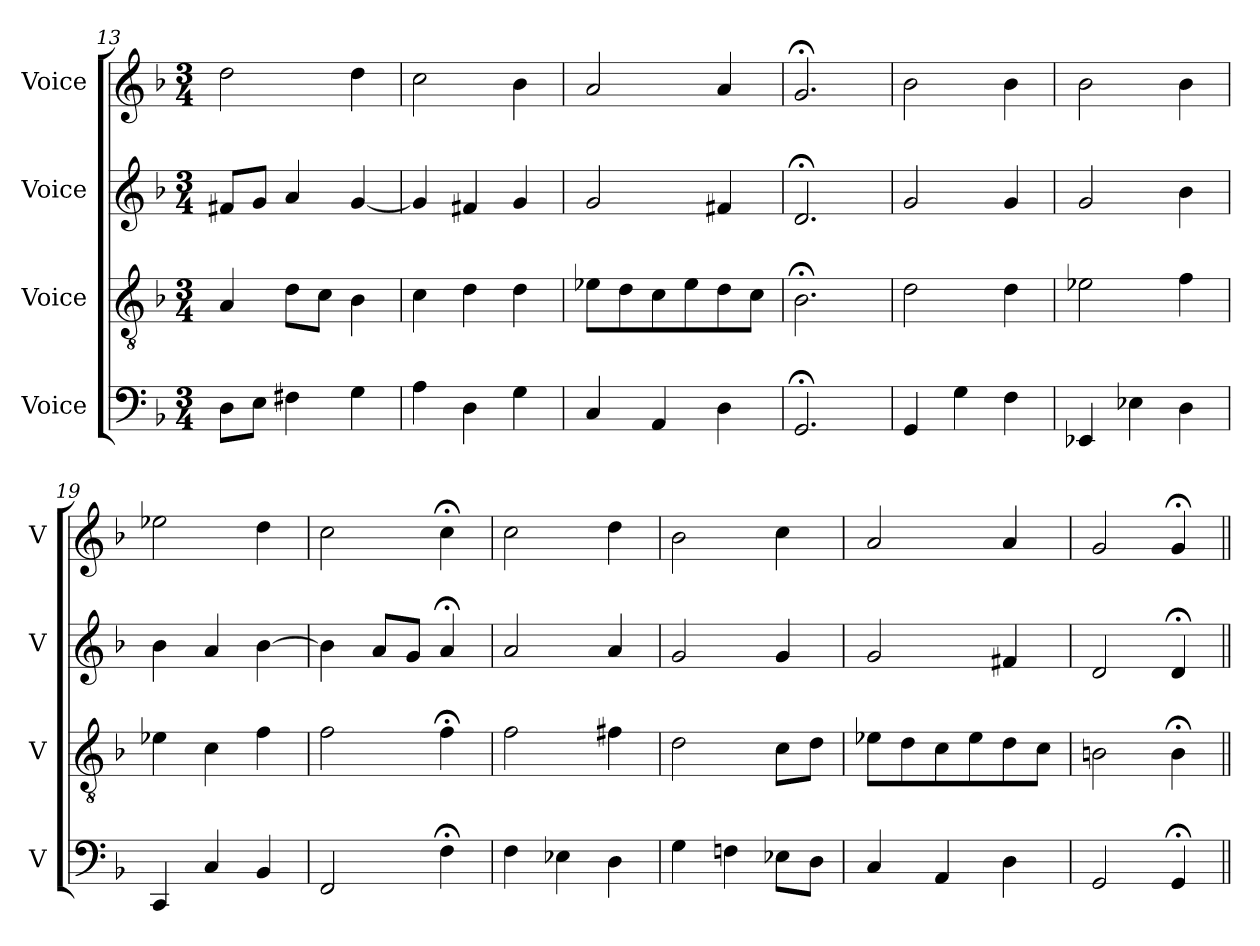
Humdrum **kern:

**kern	**kern	**kern	**kern
*part4	*part3	*part2	*part1
*staff4	*staff3	*staff2	*staff1
*I"Voice	*I"Voice	*I"Voice	*I"Voice
*I'V	*I'V	*I'V	*I'V
*clefF4	*clefGv2	*clefG2	*clefG2
*k[b-]	*k[b-]	*k[b-]	*k[b-]
*M3/4	*M3/4	*M3/4	*M3/4
=13	=13	=13	=13
8D\L	4A/	8f#X/L	2dd\
8E\J	.	8g/J	.
4F#X\	8d\L	4a/	.
.	8c\J	.	.
4G\	4B-\	[4g/	4dd\
!!LO:LB:g=z
=14	=14	=14	=14
4A\	4c\	4g/]	2cc\
4D\	4d\	4f#X/	.
4G\	4d\	4g/	4b-\
=15	=15	=15	=15
4C/	8e-X\L	2g/	2a/
.	8d\	.	.
4AA/	8c\	.	.
.	8e-\	.	.
4D\	8d\	4f#X/	4a/
.	8c\J	.	.
=16	=16	=16	=16
2.GG;/	2.B-;\	2.d;/	2.g;/
=17	=17	=17	=17
4GG/	2d\	2g/	2b-\
4G\	.	.	.
4F\	4d\	4g/	4b-\
=18	=18	=18	=18
4EE-X/	2e-X\	2g/	2b-\
4E-X\	.	.	.
4D\	4f\	4b-\	4b-\
=19	=19	=19	=19
4CC/	4e-X\	4b-\	2ee-X\
4C/	4c\	4a/	.
4BB-/	4f\	[4b-\	4dd\
=20	=20	=20	=20
2FF/	2f\	4b-\]	2cc\
.	.	8a/L	.
.	.	8g/J	.
4F;\	4f;\	4a;/	4cc;\
!!LO:PB:g=z
=21	=21	=21	=21
4F\	2f\	2a/	2cc\
4E-X\	.	.	.
4D\	4f#X\	4a/	4dd\
=22	=22	=22	=22
4G\	2d\	2g/	2b-\
4Fn\	.	.	.
8E-X\L	8c\L	4g/	4cc\
8D\J	8d\J	.	.
=23	=23	=23	=23
4C/	8e-X\L	2g/	2a/
.	8d\	.	.
4AA/	8c\	.	.
.	8e-\	.	.
4D\	8d\	4f#X/	4a/
.	8c\J	.	.
=24	=24	=24	=24
2GG/	2Bn\	2d/	2g/
4GG;/	4B;\	4d;/	4g;/
=||	=||	=||	=||
*-	*-	*-	*-
